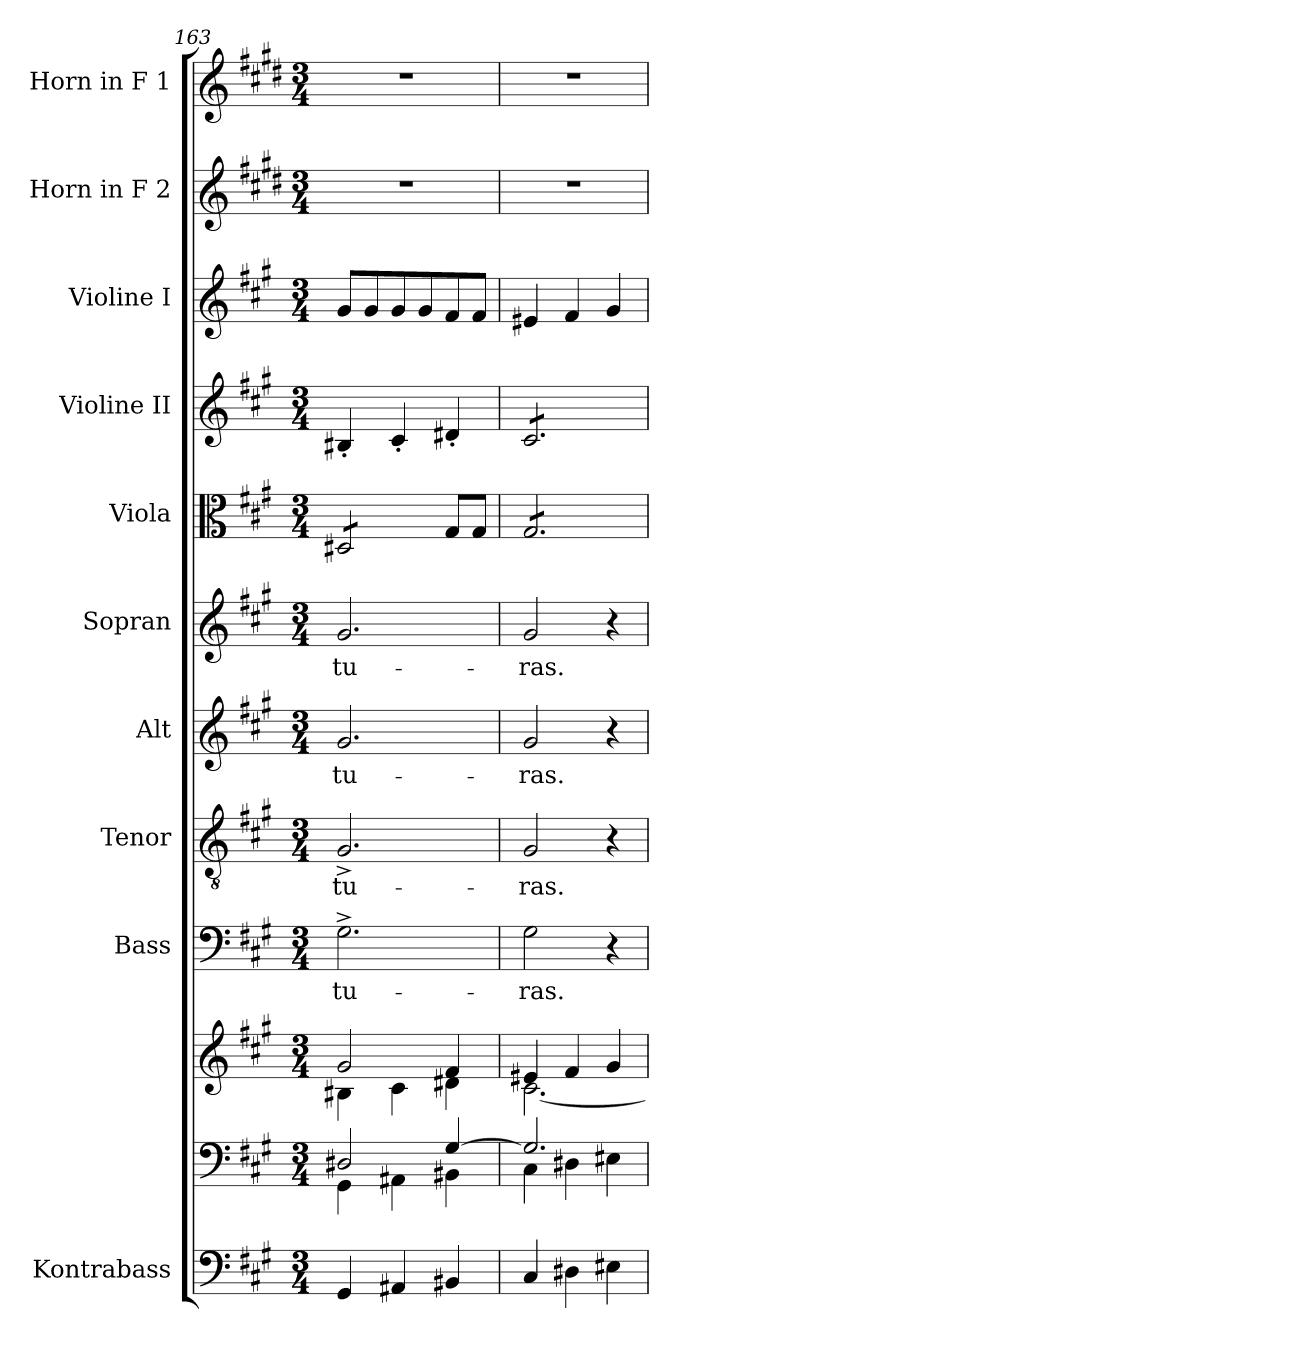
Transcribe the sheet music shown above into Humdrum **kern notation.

**kern	**kern	**kern	**kern	**text	**kern	**text	**kern	**text	**kern	**text	**kern	**kern	**kern	**kern	**kern
*part11	*part10	*part10	*part9	*part9	*part8	*part8	*part7	*part7	*part6	*part6	*part5	*part4	*part3	*part2	*part1
*staff12	*staff11	*staff10	*staff9	*staff9	*staff8	*staff8	*staff7	*staff7	*staff6	*staff6	*staff5	*staff4	*staff3	*staff2	*staff1
*I"Kontrabass	*	*	*I"Bass	*	*I"Tenor	*	*I"Alt	*	*I"Sopran	*	*I"Viola	*I"Violine II	*I"Violine I	*I"Horn in F 2	*I"Horn in F 1
*I'Kb.	*	*	*I'B.	*	*I'T.	*	*I'A.	*	*I'S.	*	*I'Vla.	*I'Vl. II	*I'Vl. I	*	*
*clefF4	*clefF4	*clefG2	*clefF4	*	*clefGv2	*	*clefG2	*	*clefG2	*	*clefC3	*clefG2	*clefG2	*clefG2	*clefG2
*ITrd7c12	*	*	*	*	*	*	*	*	*	*	*	*	*	*ITrd4c7	*ITrd4c7
*k[f#c#g#]	*k[f#c#g#]	*k[f#c#g#]	*k[f#c#g#]	*	*k[f#c#g#]	*	*k[f#c#g#]	*	*k[f#c#g#]	*	*k[f#c#g#]	*k[f#c#g#]	*k[f#c#g#]	*k[f#c#g#]	*k[f#c#g#]
*A:	*A:	*A:	*A:	*	*A:	*	*A:	*	*A:	*	*A:	*A:	*A:	*A:	*A:
*M3/4	*M3/4	*M3/4	*M3/4	*	*M3/4	*	*M3/4	*	*M3/4	*	*M3/4	*M3/4	*M3/4	*M3/4	*M3/4
=163	=163	=163	=163	=163	=163	=163	=163	=163	=163	=163	=163	=163	=163	=163	=163
*	*^	*^	*	*	*	*	*	*	*	*	*	*	*	*	*
!	!	!	!	!	!	!LO:LY:b	!	!LO:LY:b	!	!LO:LY:b	!	!LO:LY:b	!	!	!	!	!
*	*	*	*	*	*	*	*	*	*	*	*	*	*tremolo	*	*	*	*
4GGG#/	2D#X/	4GG#\	2g#/	4B#X\	2.G#^>\	-tu-	2.G#^</	-tu-	2.g#/	-tu-	2.g#/	-tu-	8D#X/L	4B#X'</	8g#/L	2.r	2.r
.	.	.	.	.	.	.	.	.	.	.	.	.	8D#X/	.	8g#/	.	.
4AAA#X/	.	4AA#X\	.	4c#\	.	.	.	.	.	.	.	.	8D#X/	4c#'</	8g#/	.	.
.	.	.	.	.	.	.	.	.	.	.	.	.	8D#X/J	.	8g#/	.	.
*	*	*	*	*	*	*	*	*	*	*	*	*	*Xtremolo	*	*	*	*
4BBB#X/	[>4G#/	4BB#X\	4f#/	4d#X\	.	.	.	.	.	.	.	.	8G#/L	4d#X'</	8f#/	.	.
.	.	.	.	.	.	.	.	.	.	.	.	.	8G#/J	.	8f#/J	.	.
=164	=164	=164	=164	=164	=164	=164	=164	=164	=164	=164	=164	=164	=164	=164	=164	=164	=164
!	!	!	!	!	!	!LO:LY:b	!	!LO:LY:b	!	!LO:LY:b	!	!LO:LY:b	!	!	!	!	!
*	*	*	*	*	*	*	*	*	*	*	*	*	*tremolo	*	*	*	*
*	*	*	*	*	*	*	*	*	*	*	*	*	*	*tremolo	*	*	*
4CC#/	2.G#/]	4C#\	4e#X/	[<2.c#\	2G#\	-ras.	2G#/	-ras.	2g#/	-ras.	2g#/	-ras.	8G#/L	8c#/L	4e#X/	2.r	2.r
.	.	.	.	.	.	.	.	.	.	.	.	.	8G#/	8c#/	.	.	.
4DD#X\	.	4D#X\	4f#/	.	.	.	.	.	.	.	.	.	8G#/	8c#/	4f#/	.	.
.	.	.	.	.	.	.	.	.	.	.	.	.	8G#/	8c#/	.	.	.
4EE#X\	.	4E#X\	4g#/	.	4r	.	4r	.	4r	.	4r	.	8G#/	8c#/	4g#/	.	.
.	.	.	.	.	.	.	.	.	.	.	.	.	8G#/J	8c#/J	.	.	.
*	*	*	*	*	*	*	*	*	*	*	*	*	*	*Xtremolo	*	*	*
*	*	*	*	*	*	*	*	*	*	*	*	*	*Xtremolo	*	*	*	*
*	*v	*v	*	*	*	*	*	*	*	*	*	*	*	*	*	*	*
*	*	*v	*v	*	*	*	*	*	*	*	*	*	*	*	*	*
=	=	=	=	=	=	=	=	=	=	=	=	=	=	=	=
*-	*-	*-	*-	*-	*-	*-	*-	*-	*-	*-	*-	*-	*-	*-	*-
